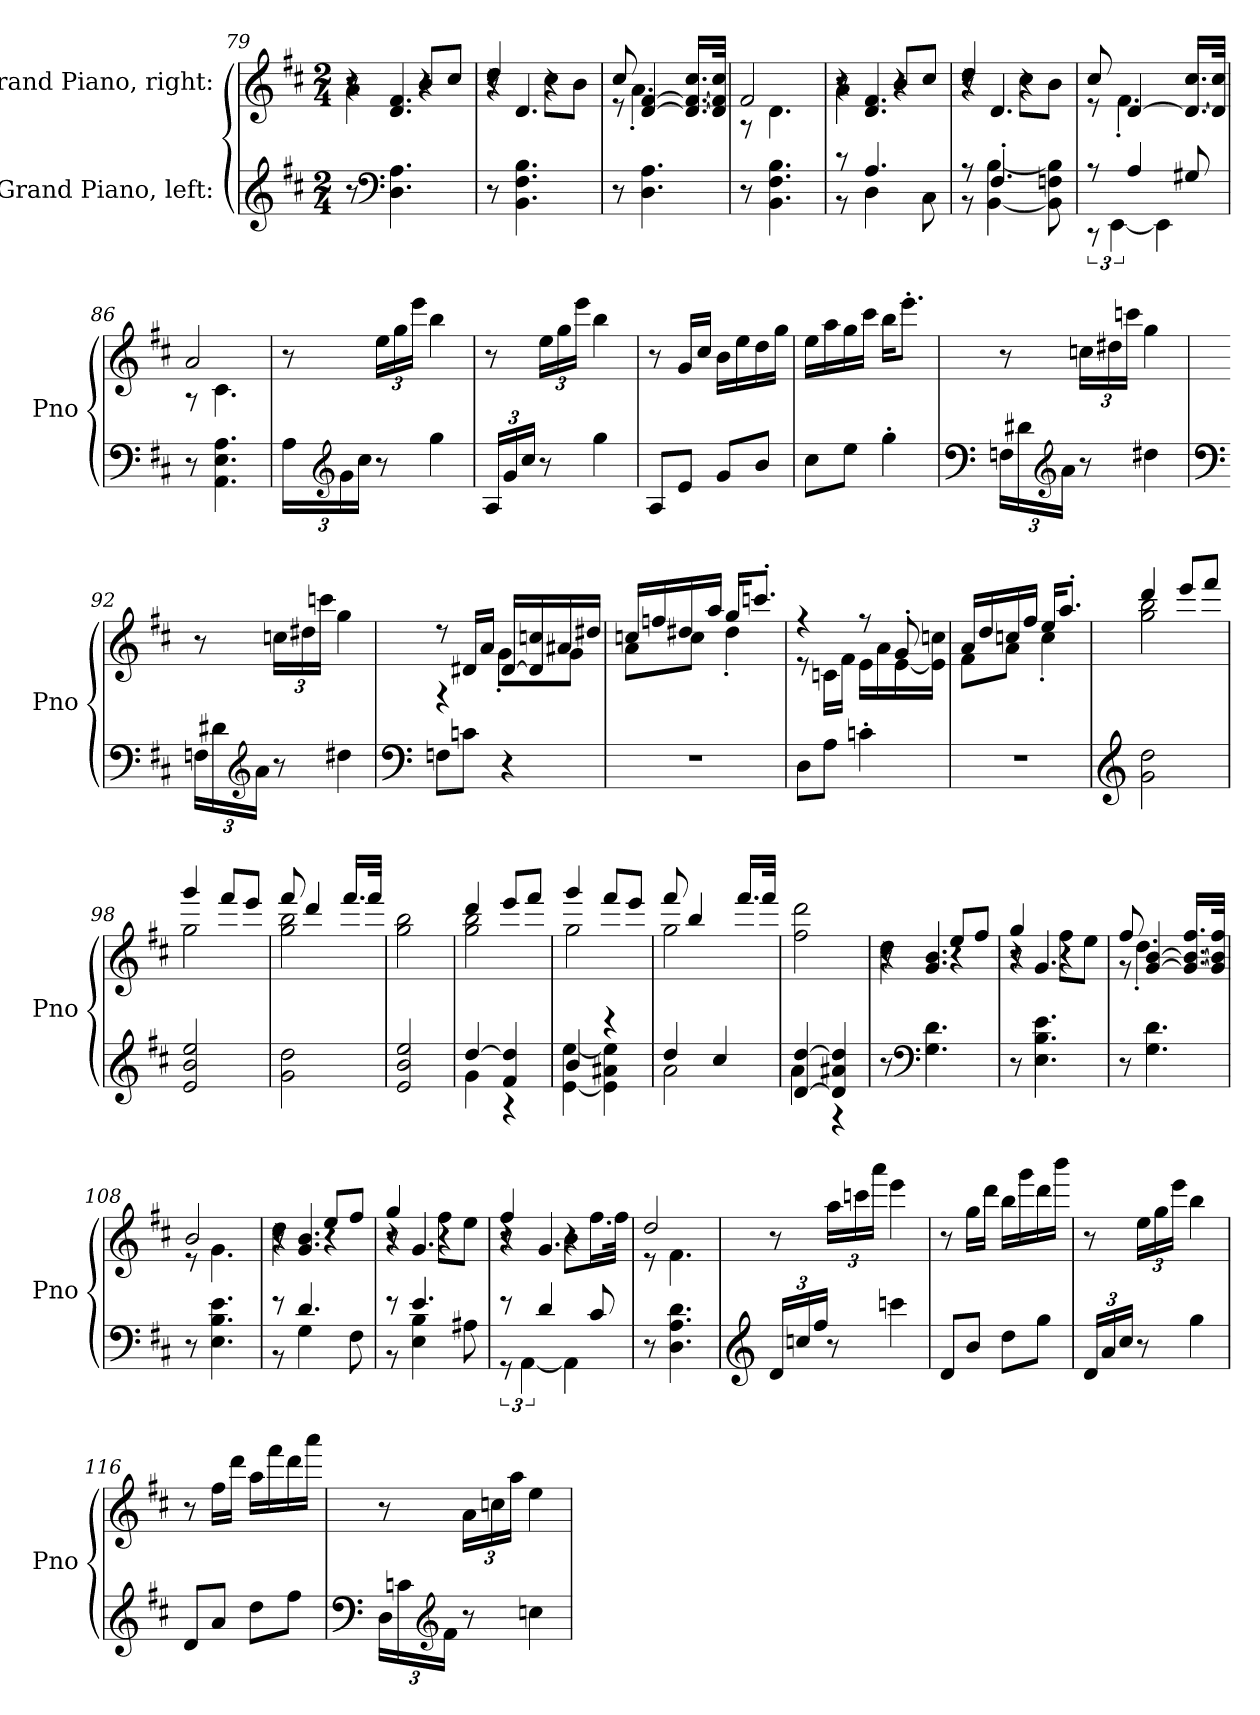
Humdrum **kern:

**kern	**kern
*part2	*part1
*staff2	*staff1
*I"Grand Piano, left:	*I"Grand Piano, right:
*I'Pno	*I'Pno
*clefG2	*clefG2
*k[f#c#]	*k[f#c#]
*M2/4	*M2/4
=79	=79
*	*^
*	*	*^
8r	4r	4a\	8r
*clefF4	*	*	*
4.D\ 4.A\	.	.	4.d/ 4.f#/
.	8b/L	4r	.
.	8cc#/J	.	.
!!LO:LB:g=z	!!	!!
=80	=80	=80	=80
8r	4dd/	4r	8r
4.BB\ 4.F#\ 4.B\	.	.	4.d/
.	4r	8cc#\L	.
.	.	8b\J	.
*	*	*v	*v
=81	=81	=81
8r	8cc#/	8r
4.D\ 4.A\	[4d/ [4f#/	4.a'\
.	16.d/_ 16.f#/_ 16.cc#/LL	.
.	32d/] 32f#/] 32cc#/JJk	.
=82	=82	=82
8r	2f#/	8r
4.BB\ 4.F#\ 4.B\	.	4.d\
=83	=83	=83
*^	*	*^
8r	8r	4r	4a\	8r
4.A/	4D\	.	.	4.d/ 4.f#/
.	.	8b/L	4r	.
.	8C#\	8cc#/J	.	.
=84	=84	=84	=84	=84
8r	8r	4dd/	4r	8r
4.F#'/	[4BB\ [4B\	.	.	4.d/
.	.	4r	8cc#\L	.
.	8BB\] 8Fn\ 8B\]	.	8b\J	.
*	*	*	*v	*v
=85	=85	=85	=85
8r	12r	8cc#/	8r
.	[6EE\	.	.
4A/	.	[4d/	4.f#'\
.	4EE\]	.	.
8G#X/	.	16.d/_ 16.cc#/LL	.
.	.	32d/] 32cc#/JJk	.
*v	*v	*	*
=86	=86	=86
8r	2a/	8r
4.AA\ 4.E\ 4.A\	.	4.c#\
*	*v	*v
=87	=87
*Xbrackettup	*
24A\LL	8r
*clefG2	*
24g\	.
24cc#\JJ	.
*	*Xbrackettup
8r	24ee\LL
.	24gg\
.	24eee\JJ
4gg\	4bb\
!!LO:LB:g=z
=88	=88
24A/LL	8r
24g/	.
24cc#/JJ	.
8r	24ee\LL
.	24gg\
.	24eee\JJ
4gg\	4bb\
=89	=89
8A/L	8r
8e/J	16g/LL
.	16cc#/JJ
8g/L	16b\LL
.	16ee\
8b/J	16dd\
.	16gg\JJ
=90	=90
8cc#\L	16ee\LL
.	16aa\
8ee\J	16gg\
.	16ccc#\JJ
4gg'\	16bb\KL
.	8.eee'\J
=91	=91
*clefF4	*
24Fn\LL	8r
24d#X\	.
*clefG2	*
24a\JJ	.
8r	24ccn\LL
.	24dd#X\
.	24cccn\JJ
4dd#X\	4gg\
=92	=92
*clefF4	*
24Fn\LL	8r
24d#X\	.
*clefG2	*
24a\JJ	.
8r	24ccn\LL
.	24dd#X\
.	24cccn\JJ
4dd#X\	4gg\
!!LO:LB:g=z
=93	=93
*clefF4	*
*	*^
8Fn\L	8r	4r
8cn\J	16d#X/LL	.
.	16a/JJ	.
4r	[16d#/LL	8g'\L
.	16d#/] 16ccn/	.
.	16a#X/	8g\J
.	16dd#X/JJ	.
=94	=94	=94
2r	16ccn/LL	8a\L
.	16ffn/	.
.	16dd#X/	8cc\J
.	16aa/JJ	.
.	16gg/KL	4dd#'\
.	8.cccn'/J	.
=95	=95	=95
8D\L	4r	8r
8A\J	.	16cn\LL
.	.	16f#\JJ
4cn'\	8r	16e\LL
.	.	16a\
.	8g'/	[16e\
.	.	16e\] 16ccn\JJ
=96	=96	=96
2r	16a/LL	8f#\L
.	16dd/	.
.	16ccn/	8a\J
.	16ff#/JJ	.
.	16ee/KL	4cc'\
.	8.aa'/J	.
=97	=97	=97
*clefG2	*	*
2g\ 2dd\	4ddd/	2gg\ 2bb\
.	8eee/L	.
.	8fff#/J	.
!!LO:LB:g=z	!!
=98	=98	=98
2e/ 2b/ 2ee/	4ggg/	2gg\
.	8fff#/L	.
.	8eee/J	.
=99	=99	=99
2g\ 2dd\	8fff#/	2gg\ 2bb\
.	4ddd/	.
.	16.fff#/LL	.
.	32fff#/JJk	.
*	*v	*v
=100	=100
2e/ 2b/ 2ee/	2gg\ 2bb\
=101	=101
*^	*^
[4dd/	4g\	4ddd/	2gg\ 2bb\
4f#/ 4dd/]	4r	8eee/L	.
.	.	8fff#/J	.
=102	=102	=102	=102
4b/	[4e\ [4ee\	4ggg/	2gg\
4r	4e\] 4a#X\ 4ee\]	8fff#/L	.
.	.	8eee/J	.
=103	=103	=103	=103
4dd/	2a\	8fff#/	2gg\
.	.	4bb/	.
4cc#/	.	.	.
.	.	16.fff#/LL	.
.	.	32fff#/JJk	.
*	*	*v	*v
=104	=104	=104
[4d/ [4dd/	4a\	2ff#\ 2ddd\
4d/] 4a#X/ 4dd/]	4r	.
*v	*v	*
=105	=105
*	*^
*	*	*^
8r	4r	4dd\	8r
*clefF4	*	*	*
4.G\ 4.d\	.	.	4.g/ 4.b/
.	8ee/L	4r	.
.	8ff#/J	.	.
=106	=106	=106	=106
8r	4gg/	4r	8r
4.E\ 4.B\ 4.e\	.	.	4.g/
.	4r	8ff#\L	.
.	.	8ee\J	.
*	*	*v	*v
!!LO:LB:g=z
=107	=107	=107
8r	8ff#/	8r
4.G\ 4.d\	[4g/ [4b/	4.dd'\
.	16.g/_ 16.b/_ 16.ff#/LL	.
.	32g/] 32b/] 32ff#/JJk	.
=108	=108	=108
8r	2b/	8r
4.E\ 4.B\ 4.e\	.	4.g\
=109	=109	=109
*^	*	*^
8r	8r	4r	4dd\	8r
4.d/	4G\	.	.	4.g/ 4.b/
.	.	8ee/L	4r	.
.	8F#\	8ff#/J	.	.
=110	=110	=110	=110	=110
8r	8r	4gg/	4r	8r
4.e/	4E\ 4B\	.	.	4.g/
.	.	4r	8ff#\L	.
.	8A#X\	.	8ee\J	.
=111	=111	=111	=111	=111
*	*brackettup	*	*	*
8r	12r	4ff#/	4r	8r
.	[6AA\	.	.	.
4d/	.	.	.	4.g/
.	4AA\]	4r	8b\L	.
8c#/	.	.	16.ff#\L	.
.	.	.	32ff#\JJk	.
*v	*v	*	*	*
*	*	*v	*v
=112	=112	=112
8r	2dd/	8r
4.D\ 4.A\ 4.d\	.	4.f#\
*	*v	*v
=113	=113
*clefG2	*
*Xbrackettup	*
24d/LL	8r
24ccn/	.
24ff#/JJ	.
8r	24aa\LL
.	24cccn\
.	24aaa\JJ
4cccn\	4eee\
!!LO:PB:g=z
=114	=114
8d/L	8r
8b/J	16gg\LL
.	16ddd\JJ
8dd\L	16bb\LL
.	16ggg\
8gg\J	16ddd\
.	16bbb\JJ
=115	=115
24d/LL	8r
24a/	.
24cc#/JJ	.
8r	24ee\LL
.	24gg\
.	24eee\JJ
4gg\	4bb\
=116	=116
8d/L	8r
8a/J	16ff#\LL
.	16ddd\JJ
8dd\L	16aa\LL
.	16fff#\
8ff#\J	16ddd\
.	16aaa\JJ
=117	=117
*clefF4	*
24D\LL	8r
24cn\	.
*clefG2	*
24f#\JJ	.
8r	24a\LL
.	24ccn\
.	24aa\JJ
4ccn\	4ee\
=	=
*-	*-
